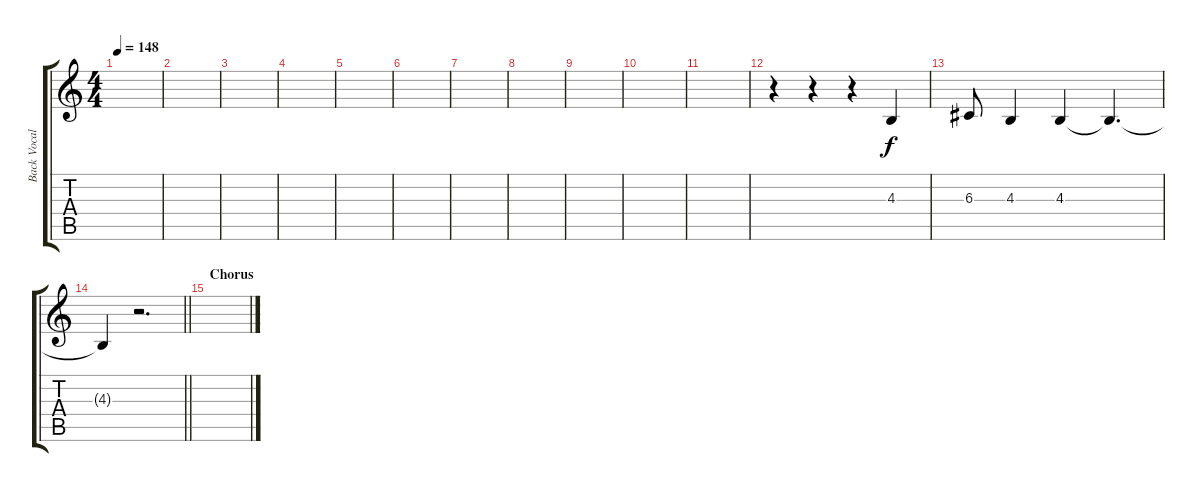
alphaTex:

\track ("Back Vocals" "Back Vocal") {instrument tenorsax}
\staff {score tabs}
\tuning (E4 B3 G3 D3 A2 E2) {hide}
\ts (4 4)
\tempo 148
\clef g2
\ks c
|
|
|
|
|
|
|
|
|
|
|
r.4 r.4 r.4 4.3.4 |
6.3.8 4.3.4 4.3.4 4.3{t}.4{d} |
\barLineRight lightlight
4.3{t}.4 r.2{d} |
\section ("" "Chorus")
